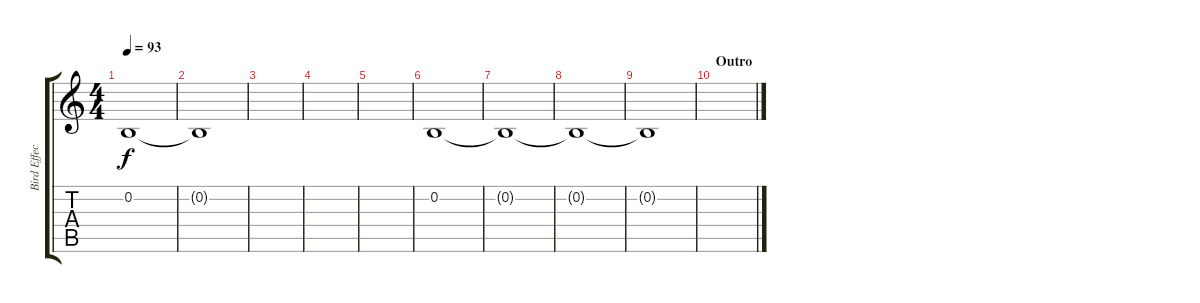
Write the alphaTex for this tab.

\track ("Bird Effect" "Bird Effec") {instrument birdtweet}
\staff {score tabs}
\tuning (E4 B3 G3 D3 A2 E2) {hide}
\ts (4 4)
\tempo 93
\clef g2
\ks c
0.2{t}.1{dy f} |
0.2{t}.1 |
|
|
|
0.2.1 |
0.2{t}.1 |
0.2{t}.1 |
0.2{t}.1 |
\section ("" "Outro")
